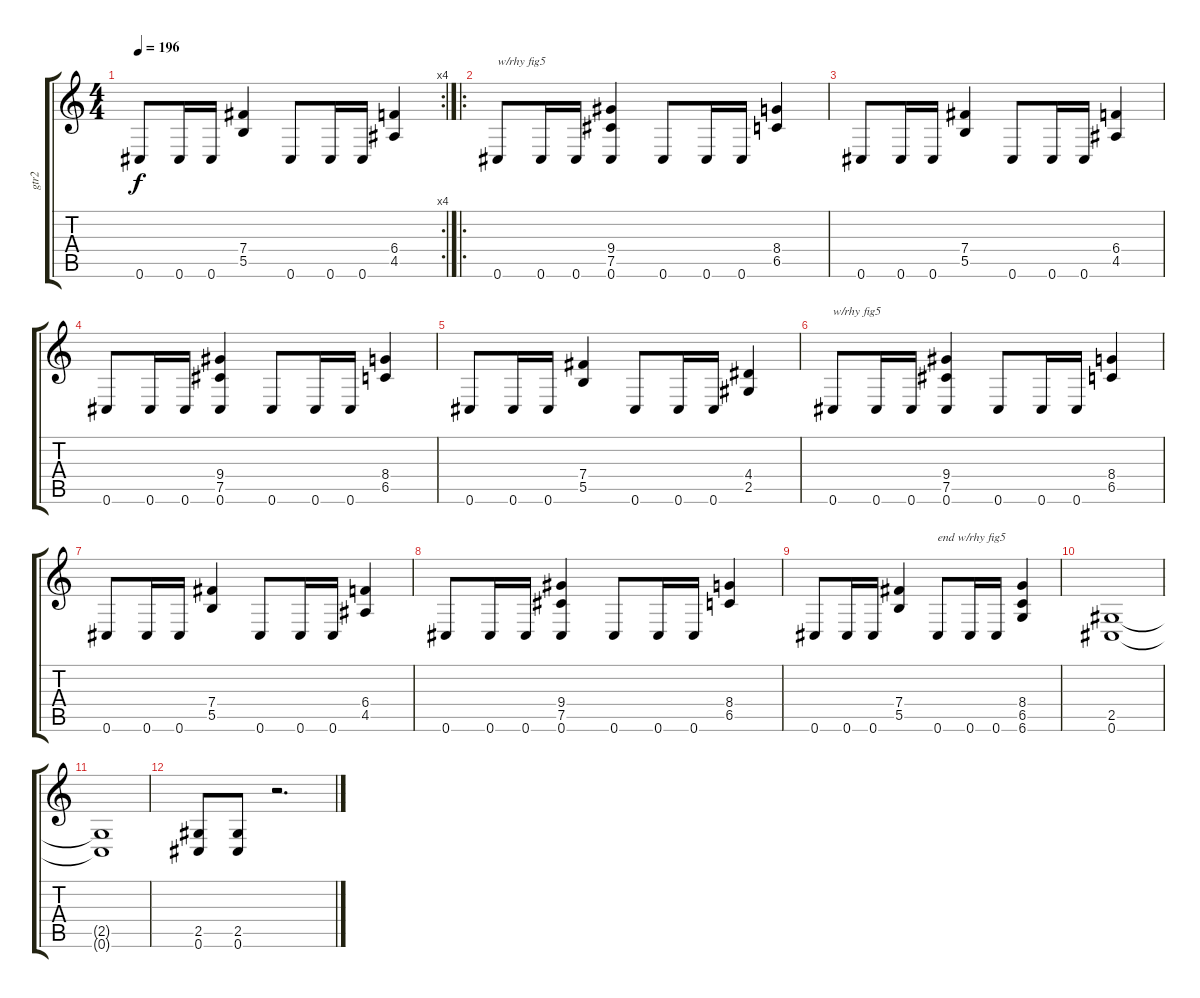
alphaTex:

\track ("gtr2" "gtr2") {instrument distortionguitar}
\staff {score tabs}
\tuning (Db4 Ab3 E3 B2 Gb2 Db2) {hide}
\rc 4
\ts (4 4)
\tempo 196
\clef g2
\ks c
0.6.8{dy f} 0.6.16 0.6.16 (7.4 5.5).4 0.6.8 0.6.16 0.6.16 (6.4 4.5).4 |
\ro
0.6.8{txt "w/rhy fig5"} 0.6.16 0.6.16 (9.4 7.5 0.6).4 0.6.8 0.6.16 0.6.16 (8.4 6.5).4 |
0.6.8 0.6.16 0.6.16 (7.4 5.5).4 0.6.8 0.6.16 0.6.16 (6.4 4.5).4 |
0.6.8 0.6.16 0.6.16 (9.4 7.5 0.6).4 0.6.8 0.6.16 0.6.16 (8.4 6.5).4 |
0.6.8 0.6.16 0.6.16 (7.4 5.5).4 0.6.8 0.6.16 0.6.16 (4.4 2.5).4 |
0.6.8{txt "w/rhy fig5"} 0.6.16 0.6.16 (9.4 7.5 0.6).4 0.6.8 0.6.16 0.6.16 (8.4 6.5).4 |
0.6.8 0.6.16 0.6.16 (7.4 5.5).4 0.6.8 0.6.16 0.6.16 (6.4 4.5).4 |
0.6.8 0.6.16 0.6.16 (9.4 7.5 0.6).4 0.6.8 0.6.16 0.6.16 (8.4 6.5).4 |
0.6.8 0.6.16 0.6.16 (7.4 5.5).4 0.6.8{txt "end w/rhy fig5"} 0.6.16 0.6.16 (8.4 6.5 6.6).4 |
(2.5 0.6).1 |
(2.5{t} 0.6{t}).1 |
(2.5 0.6).8 (2.5 0.6).8 r.2{d}
